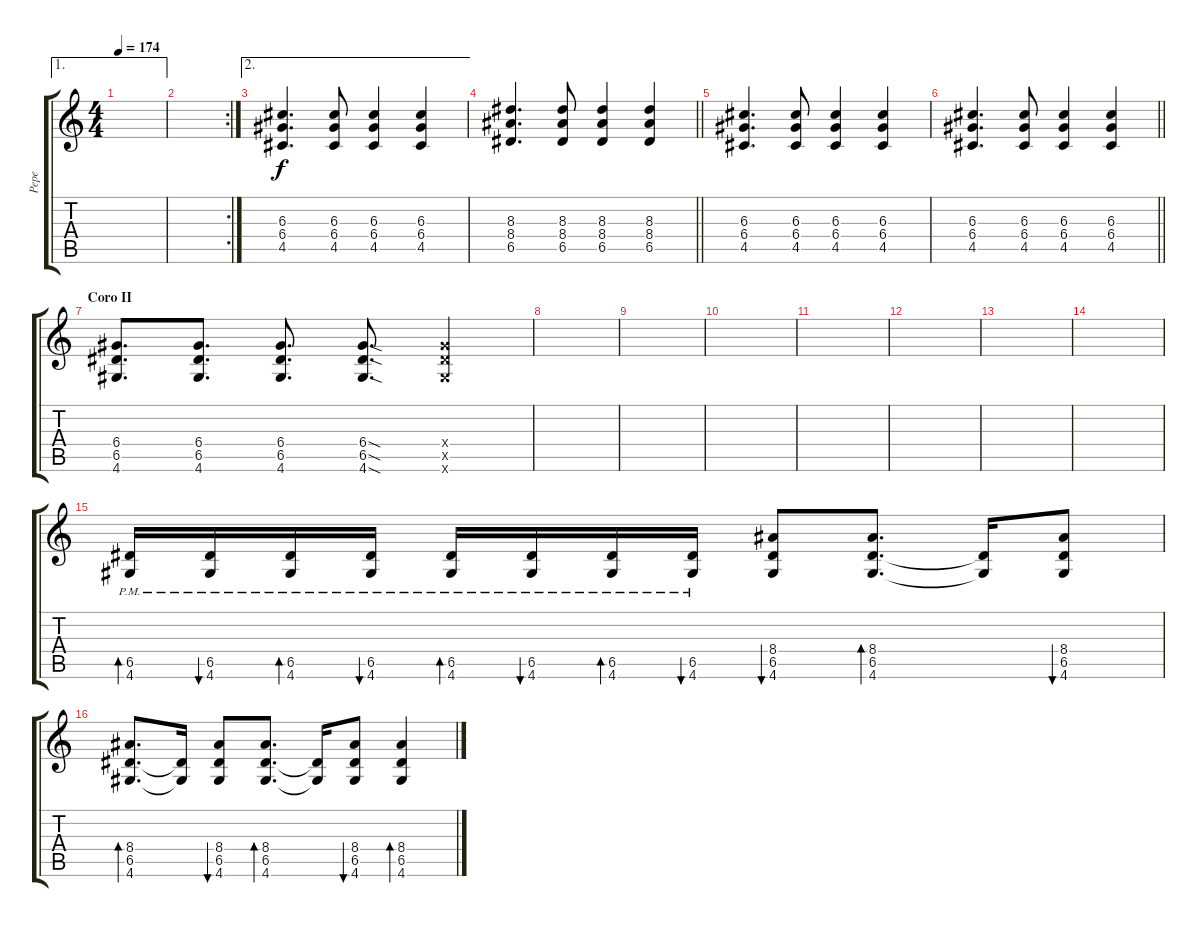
\track ("Pepe" "Pepe") {instrument distortionguitar}
\staff {score tabs}
\tuning (E4 B3 G3 D3 A2 E2) {hide}
\ae 1
\ts (4 4)
\tempo 174
\clef g2
\ks c
|
\rc 2
|
\ae 2
(6.3 6.4 4.5).4{d} (6.3 6.4 4.5).8 (6.3 6.4 4.5).4 (6.3 6.4 4.5).4 |
\barLineRight lightlight
(8.3 8.4 6.5).4{d} (8.3 8.4 6.5).8 (8.3 8.4 6.5).4 (8.3 8.4 6.5).4 |
(6.3 6.4 4.5).4{d} (6.3 6.4 4.5).8 (6.3 6.4 4.5).4 (6.3 6.4 4.5).4 |
\barLineRight lightlight
(6.3 6.4 4.5).4{d} (6.3 6.4 4.5).8 (6.3 6.4 4.5).4 (6.3 6.4 4.5).4 |
\section ("" "Coro II")
(6.4 6.5 4.6).8{d} (6.4 6.5 4.6).8{d} (6.4 6.5 4.6).8{d} (6.4{sod} 6.5{sod} 4.6{sod}).8{d} (6.4{x} 6.5{x} 4.6{x}).4 |
|
|
|
|
|
|
|
(6.5{pm} 4.6{pm}).16{bd 60} (6.5{pm} 4.6{pm}).16{bu 60} (6.5{pm} 4.6{pm}).16{bd 60} (6.5{pm} 4.6{pm}).16{bu 60} (6.5{pm} 4.6{pm}).16{bd 60} (6.5{pm} 4.6{pm}).16{bu 60} (6.5{pm} 4.6{pm}).16{bd 60} (6.5{pm} 4.6{pm}).16{bu 60} (8.4 6.5 4.6).8{bu 120} (8.4 6.5 4.6).8{d bd 120} (6.5{t} 4.6{t}).16 (8.4 6.5 4.6).8{bu 120} |
(8.4 6.5 4.6).8{d bd 120} (6.5{t} 4.6{t}).16 (8.4 6.5 4.6).8{bu 120} (8.4 6.5 4.6).8{d bd 120} (6.5{t} 4.6{t}).16 (8.4 6.5 4.6).8{bu 120} (8.4 6.5 4.6).4{bd 120}
